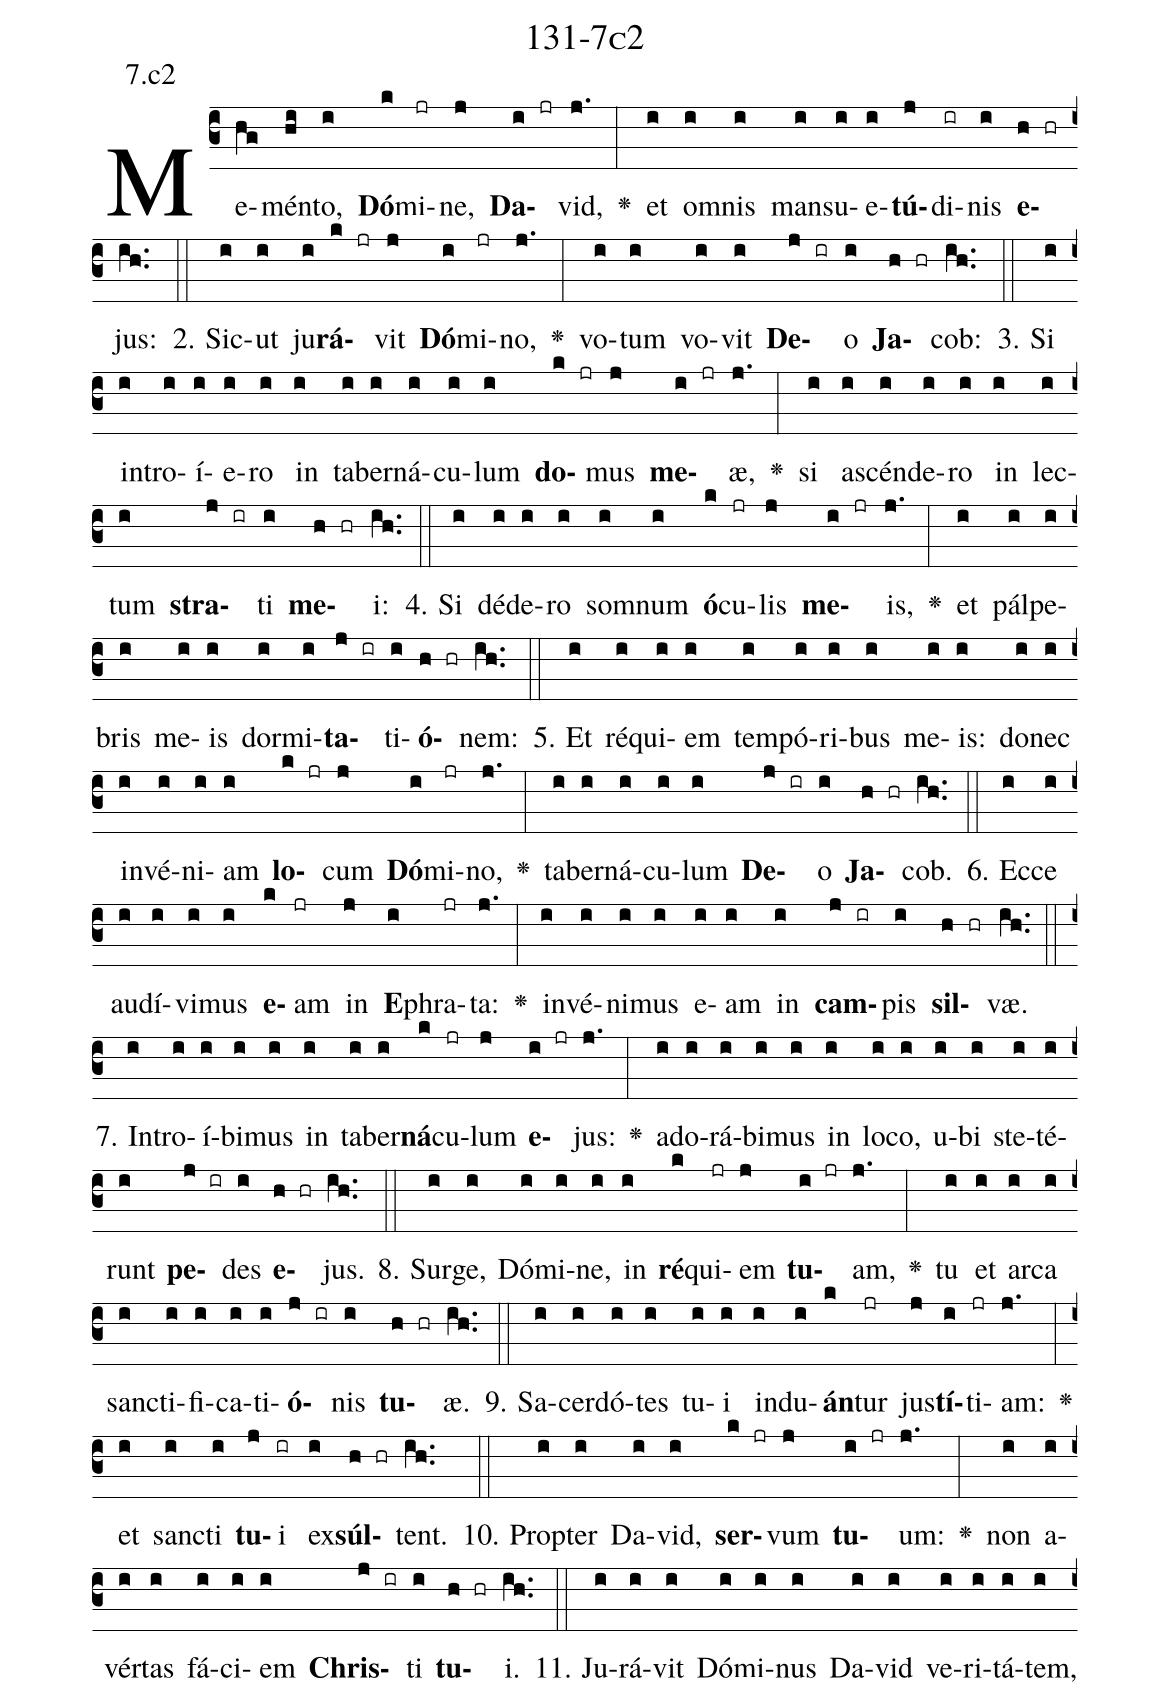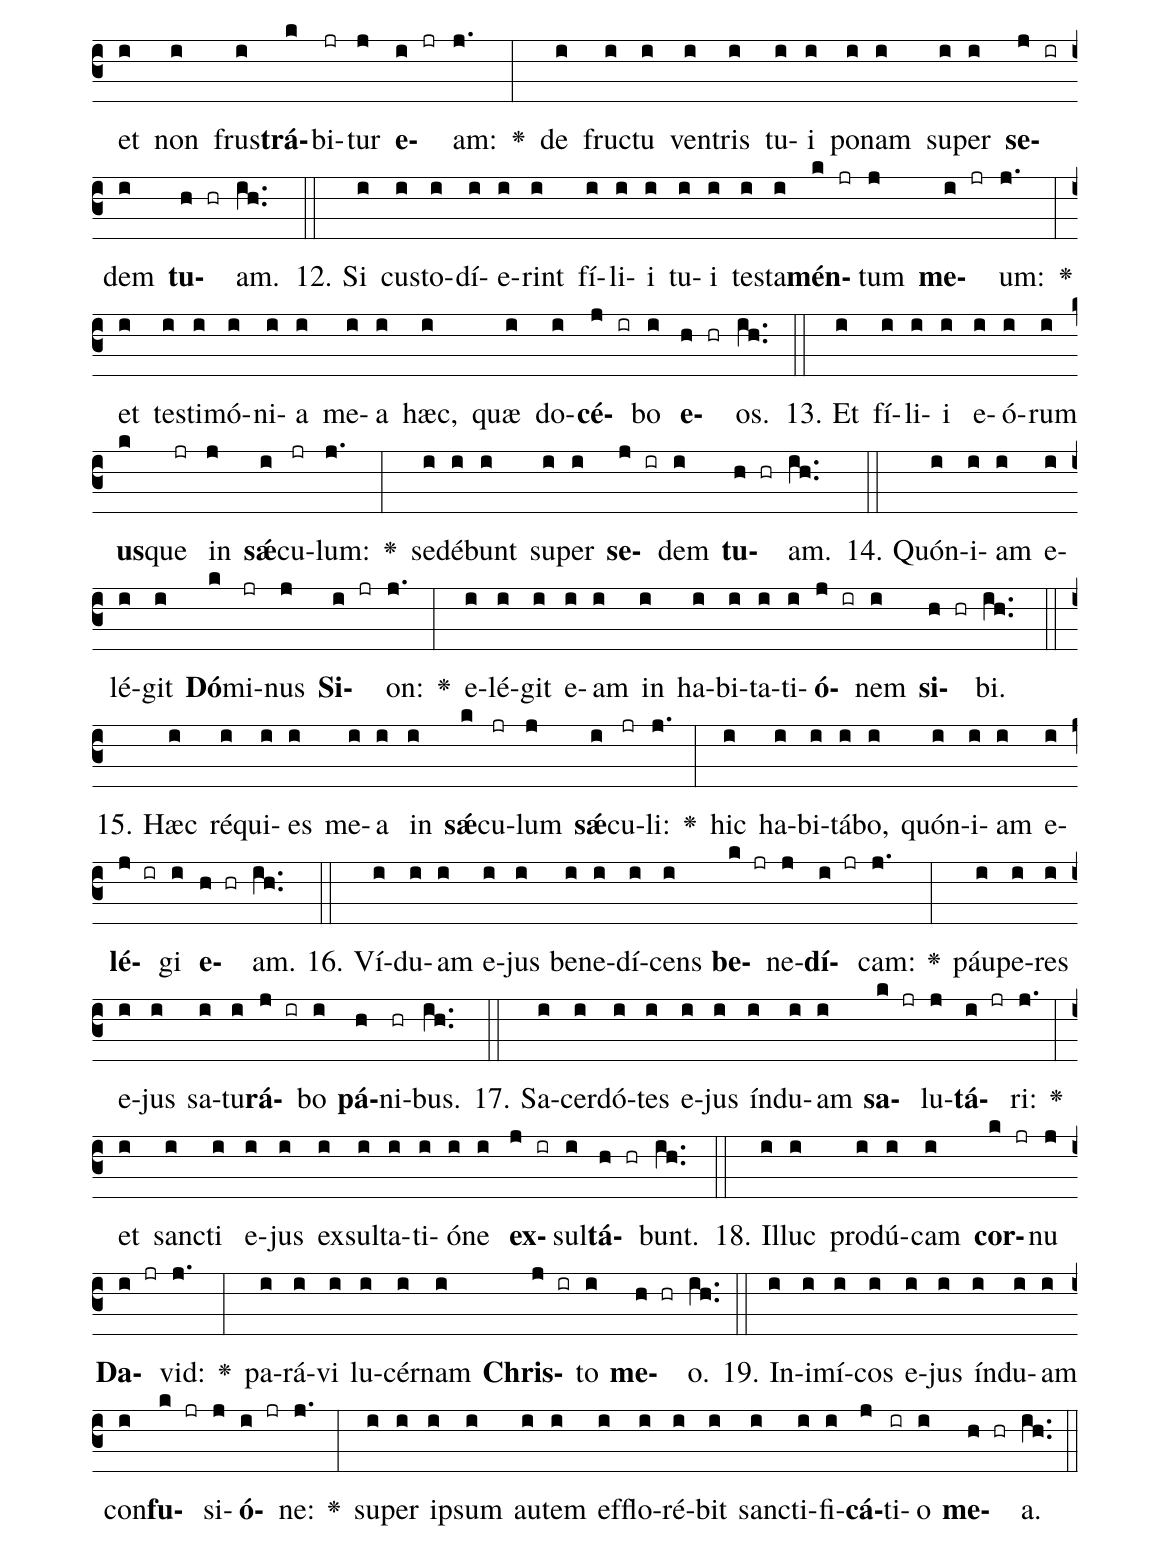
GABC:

name: 131-7c2;
annotation: 7.c2;
%%
(c3)Me(hg)mén(hi)to,(i) <b>Dó</b>(k)mi(jr)ne,(j) <b>Da</b>(i jr)vid,(j.) <v>\greheightstar</v>(:) et(i) om(i)nis(i) man(i)su(i)e(i)<b>tú</b>(j)di(ir)nis(i) <b>e</b>(h hr)jus:(ih..) (::)
2. Sic(i)ut(i) ju(i)<b>rá</b>(k jr)vit(j) <b>Dó</b>(i)mi(jr)no,(j.) <v>\greheightstar</v>(:) vo(i)tum(i) vo(i)vit(i) <b>De</b>(j ir)o(i) <b>Ja</b>(h hr)cob:(ih..) (::)
3. Si(i) in(i)tro(i)í(i)e(i)ro(i) in(i) ta(i)ber(i)ná(i)cu(i)lum(i) <b>do</b>(k jr)mus(j) <b>me</b>(i jr)æ,(j.) <v>\greheightstar</v>(:) si(i) a(i)scén(i)de(i)ro(i) in(i) lec(i)tum(i) <b>stra</b>(j ir)ti(i) <b>me</b>(h hr)i:(ih..) (::)
4. Si(i) dé(i)de(i)ro(i) som(i)num(i) <b>ó</b>(k)cu(jr)lis(j) <b>me</b>(i jr)is,(j.) <v>\greheightstar</v>(:) et(i) pál(i)pe(i)bris(i) me(i)is(i) dor(i)mi(i)<b>ta</b>(j ir)ti(i)<b>ó</b>(h hr)nem:(ih..) (::)
5. Et(i) ré(i)qui(i)em(i) tem(i)pó(i)ri(i)bus(i) me(i)is:(i) do(i)nec(i) in(i)vé(i)ni(i)am(i) <b>lo</b>(k jr)cum(j) <b>Dó</b>(i)mi(jr)no,(j.) <v>\greheightstar</v>(:) ta(i)ber(i)ná(i)cu(i)lum(i) <b>De</b>(j ir)o(i) <b>Ja</b>(h hr)cob.(ih..) (::)
6. Ec(i)ce(i) au(i)dí(i)vi(i)mus(i) <b>e</b>(k)am(jr) in(j) <b>E</b>(i)phra(jr)ta:(j.) <v>\greheightstar</v>(:) in(i)vé(i)ni(i)mus(i) e(i)am(i) in(i) <b>cam</b>(j ir)pis(i) <b>sil</b>(h hr)væ.(ih..) (::)
7. In(i)tro(i)í(i)bi(i)mus(i) in(i) ta(i)ber(i)<b>ná</b>(k)cu(jr)lum(j) <b>e</b>(i jr)jus:(j.) <v>\greheightstar</v>(:) ad(i)o(i)rá(i)bi(i)mus(i) in(i) lo(i)co,(i) u(i)bi(i) ste(i)té(i)runt(i) <b>pe</b>(j ir)des(i) <b>e</b>(h hr)jus.(ih..) (::)
8. Sur(i)ge,(i) Dó(i)mi(i)ne,(i) in(i) <b>ré</b>(k)qui(jr)em(j) <b>tu</b>(i jr)am,(j.) <v>\greheightstar</v>(:) tu(i) et(i) ar(i)ca(i) sanc(i)ti(i)fi(i)ca(i)ti(i)<b>ó</b>(j ir)nis(i) <b>tu</b>(h hr)æ.(ih..) (::)
9. Sa(i)cer(i)dó(i)tes(i) tu(i)i(i) ind(i)u(i)<b>án</b>(k)tur(jr) jus(j)<b>tí</b>(i)ti(jr)am:(j.) <v>\greheightstar</v>(:) et(i) sanc(i)ti(i) <b>tu</b>(j)i(ir) ex(i)<b>súl</b>(h hr)tent.(ih..) (::)
10. Prop(i)ter(i) Da(i)vid,(i) <b>ser</b>(k jr)vum(j) <b>tu</b>(i jr)um:(j.) <v>\greheightstar</v>(:) non(i) a(i)vér(i)tas(i) fá(i)ci(i)em(i) <b>Chris</b>(j ir)ti(i) <b>tu</b>(h hr)i.(ih..) (::)
11. Ju(i)rá(i)vit(i) Dó(i)mi(i)nus(i) Da(i)vid(i) ve(i)ri(i)tá(i)tem,(i) et(i) non(i) frus(i)<b>trá</b>(k)bi(jr)tur(j) <b>e</b>(i jr)am:(j.) <v>\greheightstar</v>(:) de(i) fruc(i)tu(i) ven(i)tris(i) tu(i)i(i) po(i)nam(i) su(i)per(i) <b>se</b>(j ir)dem(i) <b>tu</b>(h hr)am.(ih..) (::)
12. Si(i) cus(i)to(i)dí(i)e(i)rint(i) fí(i)li(i)i(i) tu(i)i(i) tes(i)ta(i)<b>mén</b>(k jr)tum(j) <b>me</b>(i jr)um:(j.) <v>\greheightstar</v>(:) et(i) tes(i)ti(i)mó(i)ni(i)a(i) me(i)a(i) hæc,(i) quæ(i) do(i)<b>cé</b>(j ir)bo(i) <b>e</b>(h hr)os.(ih..) (::)
13. Et(i) fí(i)li(i)i(i) e(i)ó(i)rum(i) <b>us</b>(k)que(jr) in(j) <b>sǽ</b>(i)cu(jr)lum:(j.) <v>\greheightstar</v>(:) se(i)dé(i)bunt(i) su(i)per(i) <b>se</b>(j ir)dem(i) <b>tu</b>(h hr)am.(ih..) (::)
14. Quón(i)i(i)am(i) e(i)lé(i)git(i) <b>Dó</b>(k)mi(jr)nus(j) <b>Si</b>(i jr)on:(j.) <v>\greheightstar</v>(:) e(i)lé(i)git(i) e(i)am(i) in(i) ha(i)bi(i)ta(i)ti(i)<b>ó</b>(j ir)nem(i) <b>si</b>(h hr)bi.(ih..) (::)
15. Hæc(i) ré(i)qui(i)es(i) me(i)a(i) in(i) <b>sǽ</b>(k)cu(jr)lum(j) <b>sǽ</b>(i)cu(jr)li:(j.) <v>\greheightstar</v>(:) hic(i) ha(i)bi(i)tá(i)bo,(i) quón(i)i(i)am(i) e(i)<b>lé</b>(j ir)gi(i) <b>e</b>(h hr)am.(ih..) (::)
16. Ví(i)du(i)am(i) e(i)jus(i) be(i)ne(i)dí(i)cens(i) <b>be</b>(k jr)ne(j)<b>dí</b>(i jr)cam:(j.) <v>\greheightstar</v>(:) páu(i)pe(i)res(i) e(i)jus(i) sa(i)tu(i)<b>rá</b>(j ir)bo(i) <b>pá</b>(h)ni(hr)bus.(ih..) (::)
17. Sa(i)cer(i)dó(i)tes(i) e(i)jus(i) índ(i)u(i)am(i) <b>sa</b>(k jr)lu(j)<b>tá</b>(i jr)ri:(j.) <v>\greheightstar</v>(:) et(i) sanc(i)ti(i) e(i)jus(i) ex(i)sul(i)ta(i)ti(i)ó(i)ne(i) <b>ex</b>(j ir)sul(i)<b>tá</b>(h hr)bunt.(ih..) (::)
18. Il(i)luc(i) pro(i)dú(i)cam(i) <b>cor</b>(k jr)nu(j) <b>Da</b>(i jr)vid:(j.) <v>\greheightstar</v>(:) pa(i)rá(i)vi(i) lu(i)cér(i)nam(i) <b>Chris</b>(j ir)to(i) <b>me</b>(h hr)o.(ih..) (::)
19. In(i)i(i)mí(i)cos(i) e(i)jus(i) índ(i)u(i)am(i) con(i)<b>fu</b>(k jr)si(j)<b>ó</b>(i jr)ne:(j.) <v>\greheightstar</v>(:) su(i)per(i) ip(i)sum(i) au(i)tem(i) ef(i)flo(i)ré(i)bit(i) sanc(i)ti(i)fi(i)<b>cá</b>(j)ti(ir)o(i) <b>me</b>(h hr)a.(ih..) (::)
